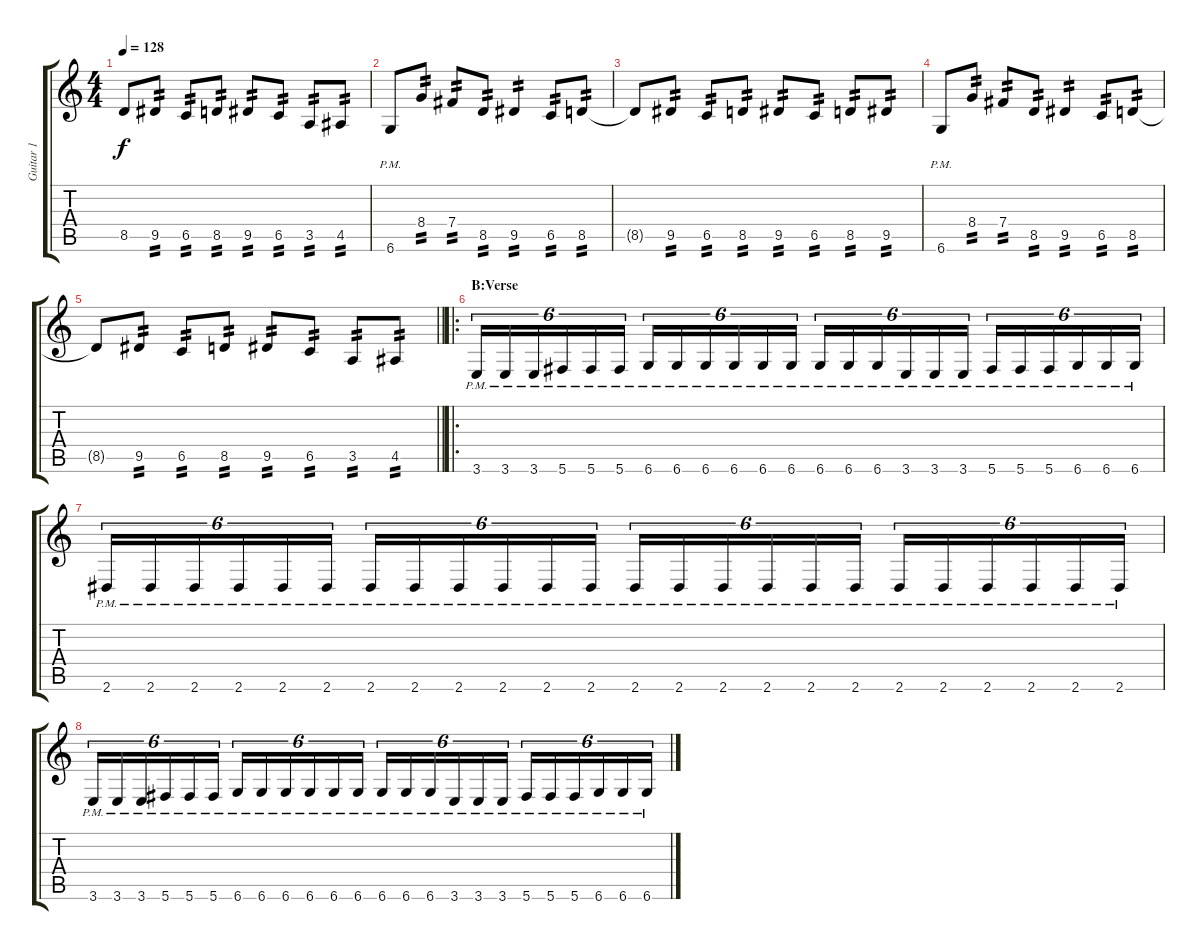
\track ("Guitar 1" "Guitar 1") {instrument distortionguitar}
\staff {score tabs}
\tuning (Db4 Ab3 E3 B2 Gb2 Db2) {hide}
\ts (4 4)
\tempo 128
\clef g2
\ks c
8.5{t}.8{dy f} 9.5.8{tp 2} 6.5.8{tp 2} 8.5.8{tp 2} 9.5.8{tp 2} 6.5.8{tp 2} 3.5.8{tp 2} 4.5.8{tp 2} |
6.6{pm}.8 8.4.8{tp 2} 7.4.8{tp 2} 8.5.8{tp 2} 9.5.4{tp 2} 6.5.8{tp 2} 8.5.8{tp 2} |
8.5{t}.8 9.5.8{tp 2} 6.5.8{tp 2} 8.5.8{tp 2} 9.5.8{tp 2} 6.5.8{tp 2} 8.5.8{tp 2} 9.5.8{tp 2} |
6.6{pm}.8 8.4.8{tp 2} 7.4.8{tp 2} 8.5.8{tp 2} 9.5.4{tp 2} 6.5.8{tp 2} 8.5.8{tp 2} |
\barLineRight lightlight
8.5{t}.8 9.5.8{tp 2} 6.5.8{tp 2} 8.5.8{tp 2} 9.5.8{tp 2} 6.5.8{tp 2} 3.5.8{tp 2} 4.5.8{tp 2} |
\ro
\section ("" "B:Verse")
3.6{pm}.16{tu (6 4)} 3.6{pm}.16{tu (6 4)} 3.6{pm}.16{tu (6 4)} 5.6{pm}.16{tu (6 4)} 5.6{pm}.16{tu (6 4)} 5.6{pm}.16{tu (6 4)} 6.6{pm}.16{tu (6 4)} 6.6{pm}.16{tu (6 4)} 6.6{pm}.16{tu (6 4)} 6.6{pm}.16{tu (6 4)} 6.6{pm}.16{tu (6 4)} 6.6{pm}.16{tu (6 4)} 6.6{pm}.16{tu (6 4)} 6.6{pm}.16{tu (6 4)} 6.6{pm}.16{tu (6 4)} 3.6{pm}.16{tu (6 4)} 3.6{pm}.16{tu (6 4)} 3.6{pm}.16{tu (6 4)} 5.6{pm}.16{tu (6 4)} 5.6{pm}.16{tu (6 4)} 5.6{pm}.16{tu (6 4)} 6.6{pm}.16{tu (6 4)} 6.6{pm}.16{tu (6 4)} 6.6{pm}.16{tu (6 4)} |
2.6{pm}.16{tu (6 4)} 2.6{pm}.16{tu (6 4)} 2.6{pm}.16{tu (6 4)} 2.6{pm}.16{tu (6 4)} 2.6{pm}.16{tu (6 4)} 2.6{pm}.16{tu (6 4)} 2.6{pm}.16{tu (6 4)} 2.6{pm}.16{tu (6 4)} 2.6{pm}.16{tu (6 4)} 2.6{pm}.16{tu (6 4)} 2.6{pm}.16{tu (6 4)} 2.6{pm}.16{tu (6 4)} 2.6{pm}.16{tu (6 4)} 2.6{pm}.16{tu (6 4)} 2.6{pm}.16{tu (6 4)} 2.6{pm}.16{tu (6 4)} 2.6{pm}.16{tu (6 4)} 2.6{pm}.16{tu (6 4)} 2.6{pm}.16{tu (6 4)} 2.6{pm}.16{tu (6 4)} 2.6{pm}.16{tu (6 4)} 2.6{pm}.16{tu (6 4)} 2.6{pm}.16{tu (6 4)} 2.6{pm}.16{tu (6 4)} |
3.6{pm}.16{tu (6 4)} 3.6{pm}.16{tu (6 4)} 3.6{pm}.16{tu (6 4)} 5.6{pm}.16{tu (6 4)} 5.6{pm}.16{tu (6 4)} 5.6{pm}.16{tu (6 4)} 6.6{pm}.16{tu (6 4)} 6.6{pm}.16{tu (6 4)} 6.6{pm}.16{tu (6 4)} 6.6{pm}.16{tu (6 4)} 6.6{pm}.16{tu (6 4)} 6.6{pm}.16{tu (6 4)} 6.6{pm}.16{tu (6 4)} 6.6{pm}.16{tu (6 4)} 6.6{pm}.16{tu (6 4)} 3.6{pm}.16{tu (6 4)} 3.6{pm}.16{tu (6 4)} 3.6{pm}.16{tu (6 4)} 5.6{pm}.16{tu (6 4)} 5.6{pm}.16{tu (6 4)} 5.6{pm}.16{tu (6 4)} 6.6{pm}.16{tu (6 4)} 6.6{pm}.16{tu (6 4)} 6.6{pm}.16{tu (6 4)}
